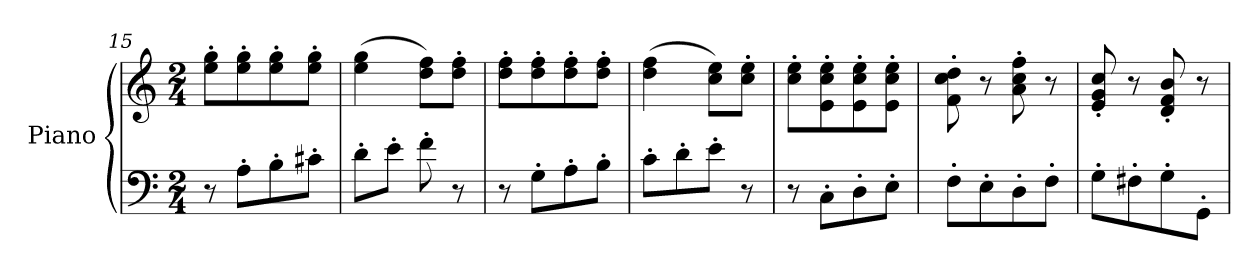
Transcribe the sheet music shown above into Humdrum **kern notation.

**kern	**kern
*part1	*part1
*staff2	*staff1
*I"Piano	*
*I'Pno.	*
*clefF4	*clefG2
*k[]	*k[]
*M2/4	*M2/4
=15	=15
8r	8ee\' 8gg\'L
8A'\L	8ee\' 8gg\'
8B'\	8ee\' 8gg\'
8c#X'\J	8ee\' 8gg\'J
!!LO:LB:g=z
=16	=16
8d'\L	(>4ee\ 4gg\
8e'\J	.
8f'\	8dd\ 8ff\L)
8r	8dd\' 8ff\'J
=17	=17
8r	8dd\' 8ff\'L
8G'\L	8dd\' 8ff\'
8A'\	8dd\' 8ff\'
8B'\J	8dd\' 8ff\'J
=18	=18
8c'\L	(>4dd\ 4ff\
8d'\	.
8e'\J	8cc\ 8ee\L)
8r	8cc\' 8ee\'J
=19	=19
8r	8cc\' 8ee\'L
8C'\L	8e\' 8cc\' 8ee\'
8D'\	8e\' 8cc\' 8ee\'
8E'\J	8e\' 8cc\' 8ee\'J
=20	=20
8F'\L	8f\' 8cc\' 8dd\'
8E'\	8r
8D'\	8a\' 8cc\' 8ff\'
8F'\J	8r
=21	=21
8G'\L	8e/' 8g/' 8cc/'
8F#X'\	8r
8G'\	8d/' 8f/' 8b/'
8GG'\J	8r
=	=
*-	*-
